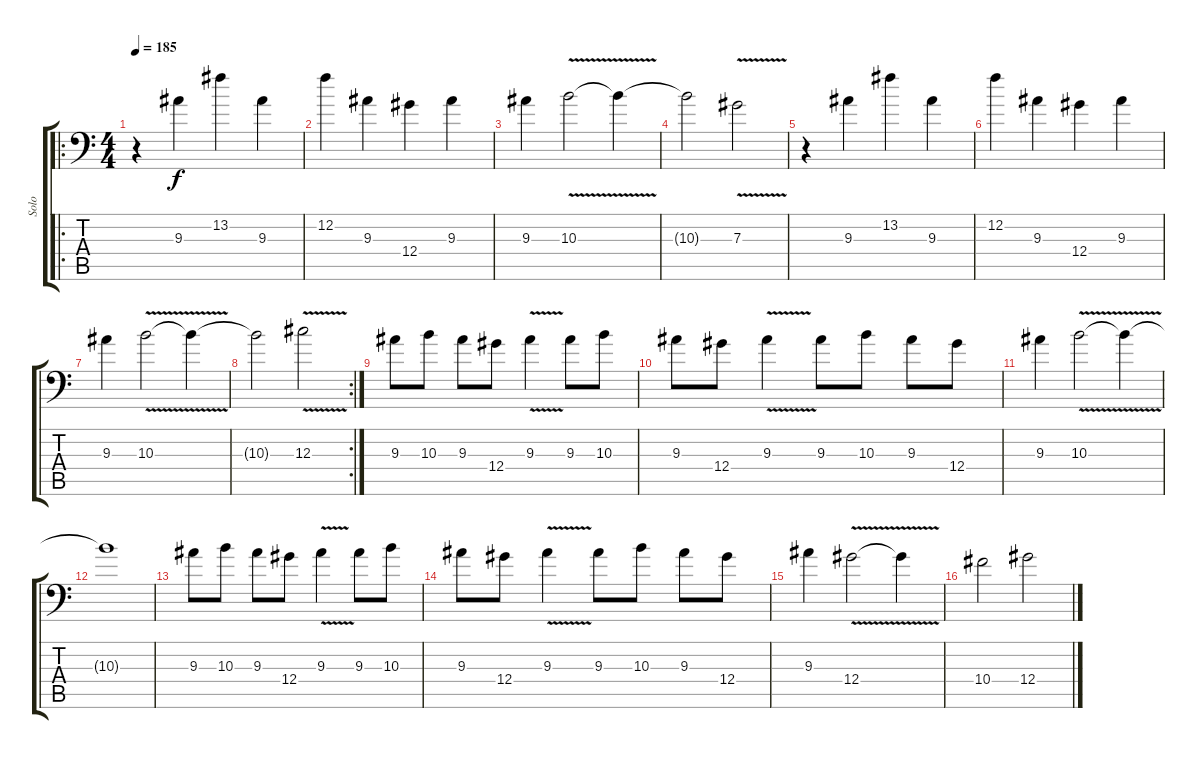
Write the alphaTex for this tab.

\track ("Solo" "Solo") {instrument distortionguitar}
\staff {score tabs}
\tuning (Bb3 F3 Db3 Ab2 Eb2 Bb1) {hide}
\ro
\ts (4 4)
\tempo 185
\clef f4
\ks c
r.4{dy f} 9.3.4 13.2.4 9.3.4 |
12.2.4 9.3.4 12.4.4 9.3.4 |
9.3.4 10.3{v}.2 10.3{t}.4 |
10.3{t}.2 7.3{v}.2 |
r.4 9.3.4 13.2.4 9.3.4 |
12.2.4 9.3.4 12.4.4 9.3.4 |
9.3.4 10.3{v}.2 10.3{t}.4 |
\rc 2
10.3{t}.2 12.3{v}.2 |
9.3.8 10.3.8 9.3.8 12.4.8 9.3{v}.4 9.3.8 10.3.8 |
9.3.8 12.4.8 9.3{v}.4 9.3.8 10.3.8 9.3.8 12.4.8 |
9.3.4 10.3{v}.2 10.3{t}.4 |
10.3{t}.1 |
9.3.8 10.3.8 9.3.8 12.4.8 9.3{v}.4 9.3.8 10.3.8 |
9.3.8 12.4.8 9.3{v}.4 9.3.8 10.3.8 9.3.8 12.4.8 |
9.3.4 12.4{v}.2 12.4{t}.4 |
10.4.2 12.4.2
